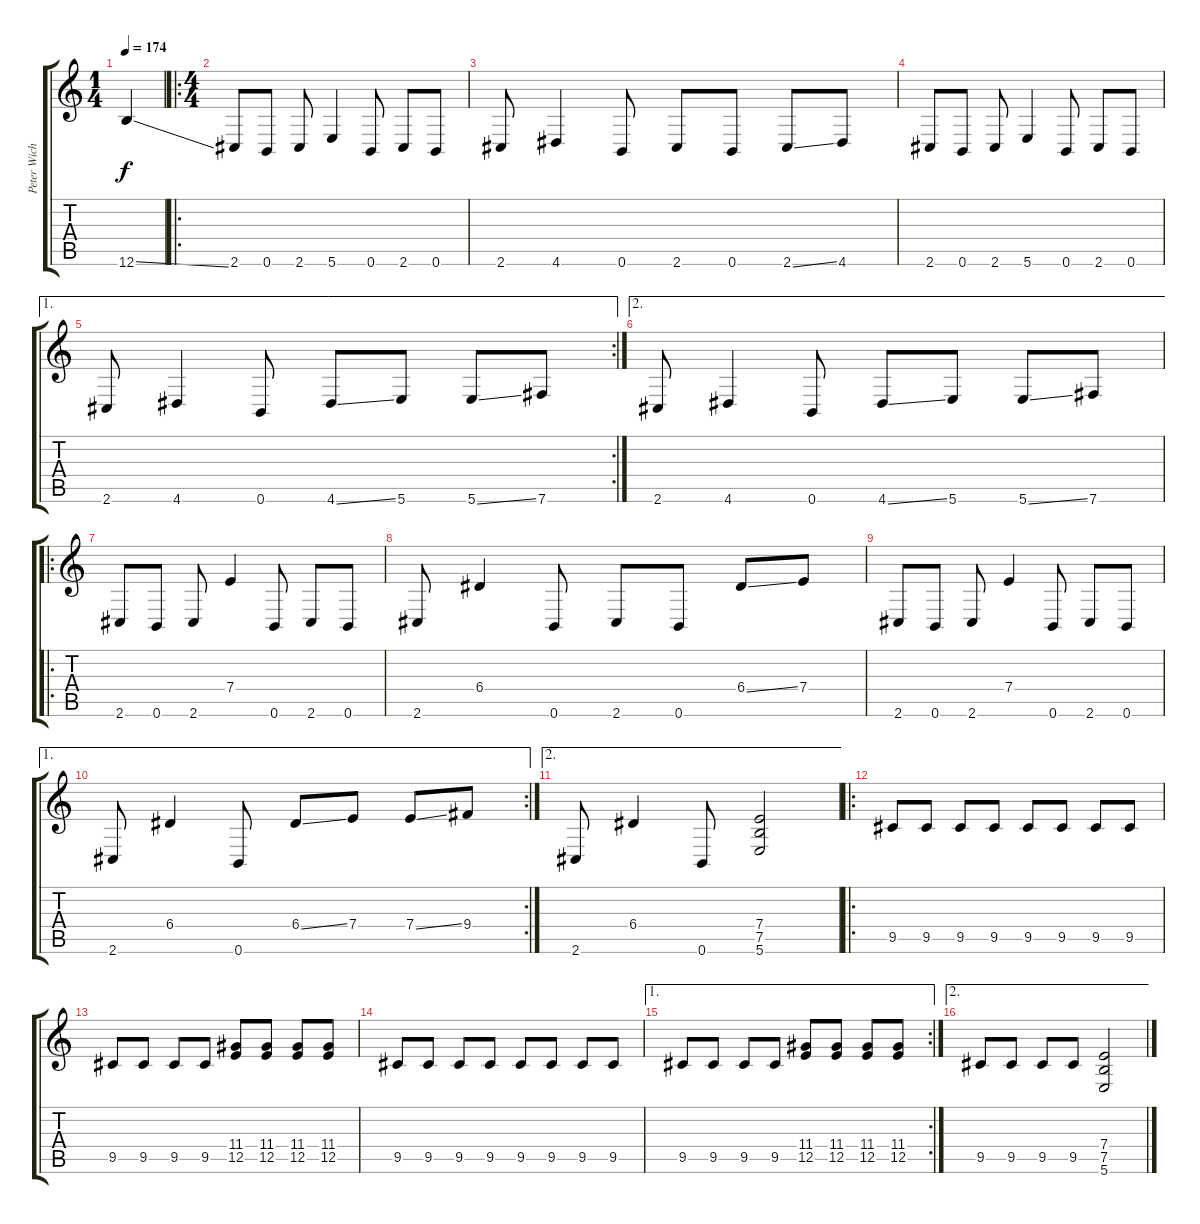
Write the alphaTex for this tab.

\track ("Peter Wichers" "Peter Wich") {instrument overdrivenguitar}
\staff {score tabs}
\tuning (B3 Gb3 D3 A2 E2 B1) {hide}
\ts (1 4)
\tempo 174
\clef g2
\ks c
12.6{ss}.4{dy f instrument overdrivenguitar} |
\ro
\ts (4 4)
2.6.8 0.6.8 2.6.8 5.6.4 0.6.8 2.6.8 0.6.8 |
2.6.8 4.6.4 0.6.8 2.6.8 0.6.8 2.6{ss}.8 4.6.8 |
2.6.8 0.6.8 2.6.8 5.6.4 0.6.8 2.6.8 0.6.8 |
\ae 1
\rc 2
2.6.8 4.6.4 0.6.8 4.6{ss}.8 5.6.8 5.6{ss}.8 7.6.8 |
\ae 2
2.6.8 4.6.4 0.6.8 4.6{ss}.8 5.6.8 5.6{ss}.8 7.6.8 |
\ro
2.6.8 0.6.8 2.6.8 7.4.4 0.6.8 2.6.8 0.6.8 |
2.6.8 6.4.4 0.6.8 2.6.8 0.6.8 6.4{ss}.8 7.4.8 |
2.6.8 0.6.8 2.6.8 7.4.4 0.6.8 2.6.8 0.6.8 |
\ae 1
\rc 2
2.6.8 6.4.4 0.6.8 6.4{ss}.8 7.4.8 7.4{ss}.8 9.4.8 |
\ae 2
2.6.8 6.4.4 0.6.8 (7.4 7.5 5.6).2 |
\ro
9.5.8{volume 7} 9.5.8 9.5.8 9.5.8 9.5.8 9.5.8 9.5.8 9.5.8 |
9.5.8 9.5.8 9.5.8 9.5.8 (11.4 12.5).8 (11.4 12.5).8 (11.4 12.5).8 (11.4 12.5).8 |
9.5.8 9.5.8 9.5.8 9.5.8 9.5.8 9.5.8 9.5.8 9.5.8 |
\ae 1
\rc 2
9.5.8 9.5.8 9.5.8 9.5.8 (11.4 12.5).8 (11.4 12.5).8 (11.4 12.5).8 (11.4 12.5).8 |
\ae 2
9.5.8 9.5.8 9.5.8 9.5.8 (7.4 7.5 5.6).2{volume 13}
